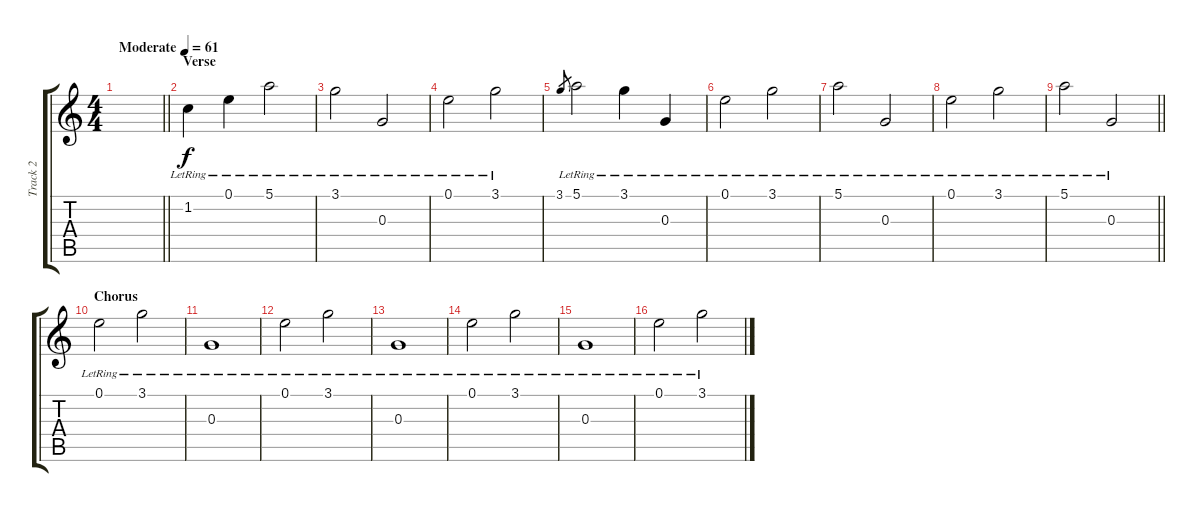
\track ("Track 2" "Track 2") {instrument electricguitarjazz}
\staff {score tabs}
\tuning (E4 B3 G3 D3 A2 E2) {hide}
\ts (4 4)
\tempo (61 "Moderate")
\clef g2
\barLineRight lightlight
\ks c
|
\section ("" "Verse")
1.2{lr}.4 0.1{lr}.4 5.1{lr}.2 |
3.1{lr}.2 0.3{lr}.2 |
0.1{lr}.2 3.1{lr}.2 |
3.1.8{gr} 5.1{lr}.2 3.1{lr}.4 0.3{lr}.4 |
0.1{lr}.2 3.1{lr}.2 |
5.1{lr}.2 0.3{lr}.2 |
0.1{lr}.2 3.1{lr}.2 |
\barLineRight lightlight
5.1{lr}.2 0.3{lr}.2 |
\section ("" "Chorus")
0.1{lr}.2 3.1{lr}.2 |
0.3{lr}.1 |
0.1{lr}.2 3.1{lr}.2 |
0.3{lr}.1 |
0.1{lr}.2 3.1{lr}.2 |
0.3{lr}.1 |
0.1{lr}.2 3.1{lr}.2
